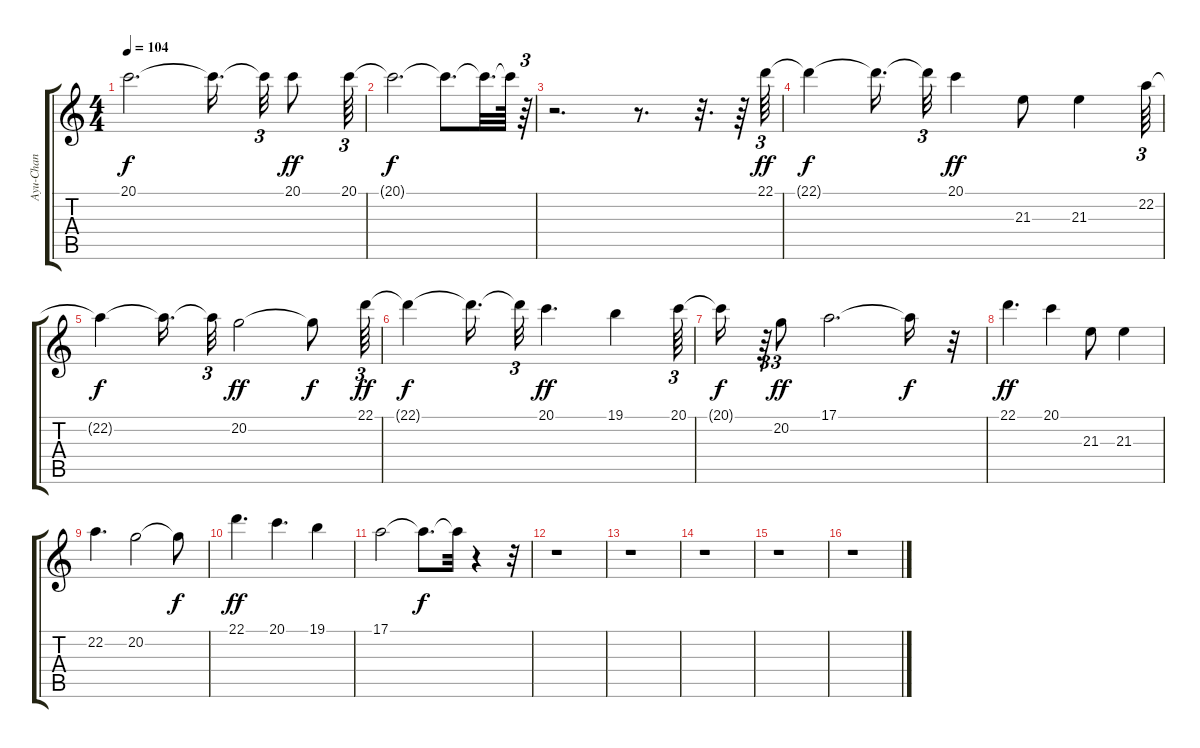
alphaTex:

\track ("Ayu-Chan" "Ayu-Chan") {instrument flute}
\staff {score tabs}
\tuning (E4 B3 G3 D3 A2 E2) {hide}
\ts (4 4)
\tempo 104
\clef g2
\ks c
20.1{t}.2{d dy f} 20.1{t}.16{d beam splitsecondary} 20.1{t}.32{tu (3 2)} 20.1.8{dy ff} 20.1.64{tu (3 2)} |
20.1{t}.2{d dy f} 20.1{t}.8{d} 20.1{t}.32{d} 20.1{t}.64 r.64{tu (3 2)} |
r.2{d} r.8{d} r.32{d} r.64 22.1.64{tu (3 2) dy ff} |
22.1{t}.4{dy f} 22.1{t}.16{d} 22.1{t}.32{tu (3 2)} 20.1.4{dy ff} 21.3.8 21.3.4 22.2.64{tu (3 2)} |
22.2{t}.4{dy f} 22.2{t}.16{d} 22.2{t}.32{tu (3 2)} 20.2.2{dy ff} 20.2{t}.8{dy f} 22.1.64{tu (3 2) dy ff} |
22.1{t}.4{dy f} 22.1{t}.16{d} 22.1{t}.32{tu (3 2)} 20.1.4{d dy ff} 19.1.4 20.1.64{tu (3 2)} |
20.1{t}.16{dy f} r.64{tu (3 2)} 20.2.8{tu (3 2) dy ff} 17.1.2{d} 17.1{t}.16{dy f} r.32 |
22.1.4{d dy ff} 20.1.4 21.3.8 21.3.4 |
22.2.4{d} 20.2.2 20.2{t}.8{dy f} |
22.1.4{d dy ff} 20.1.4{d} 19.1.4 |
17.1.2 17.1{t}.8{d dy f} 17.1{t}.32 r.4 r.32 |
r.1 |
r.1 |
r.1 |
r.1 |
r.1
